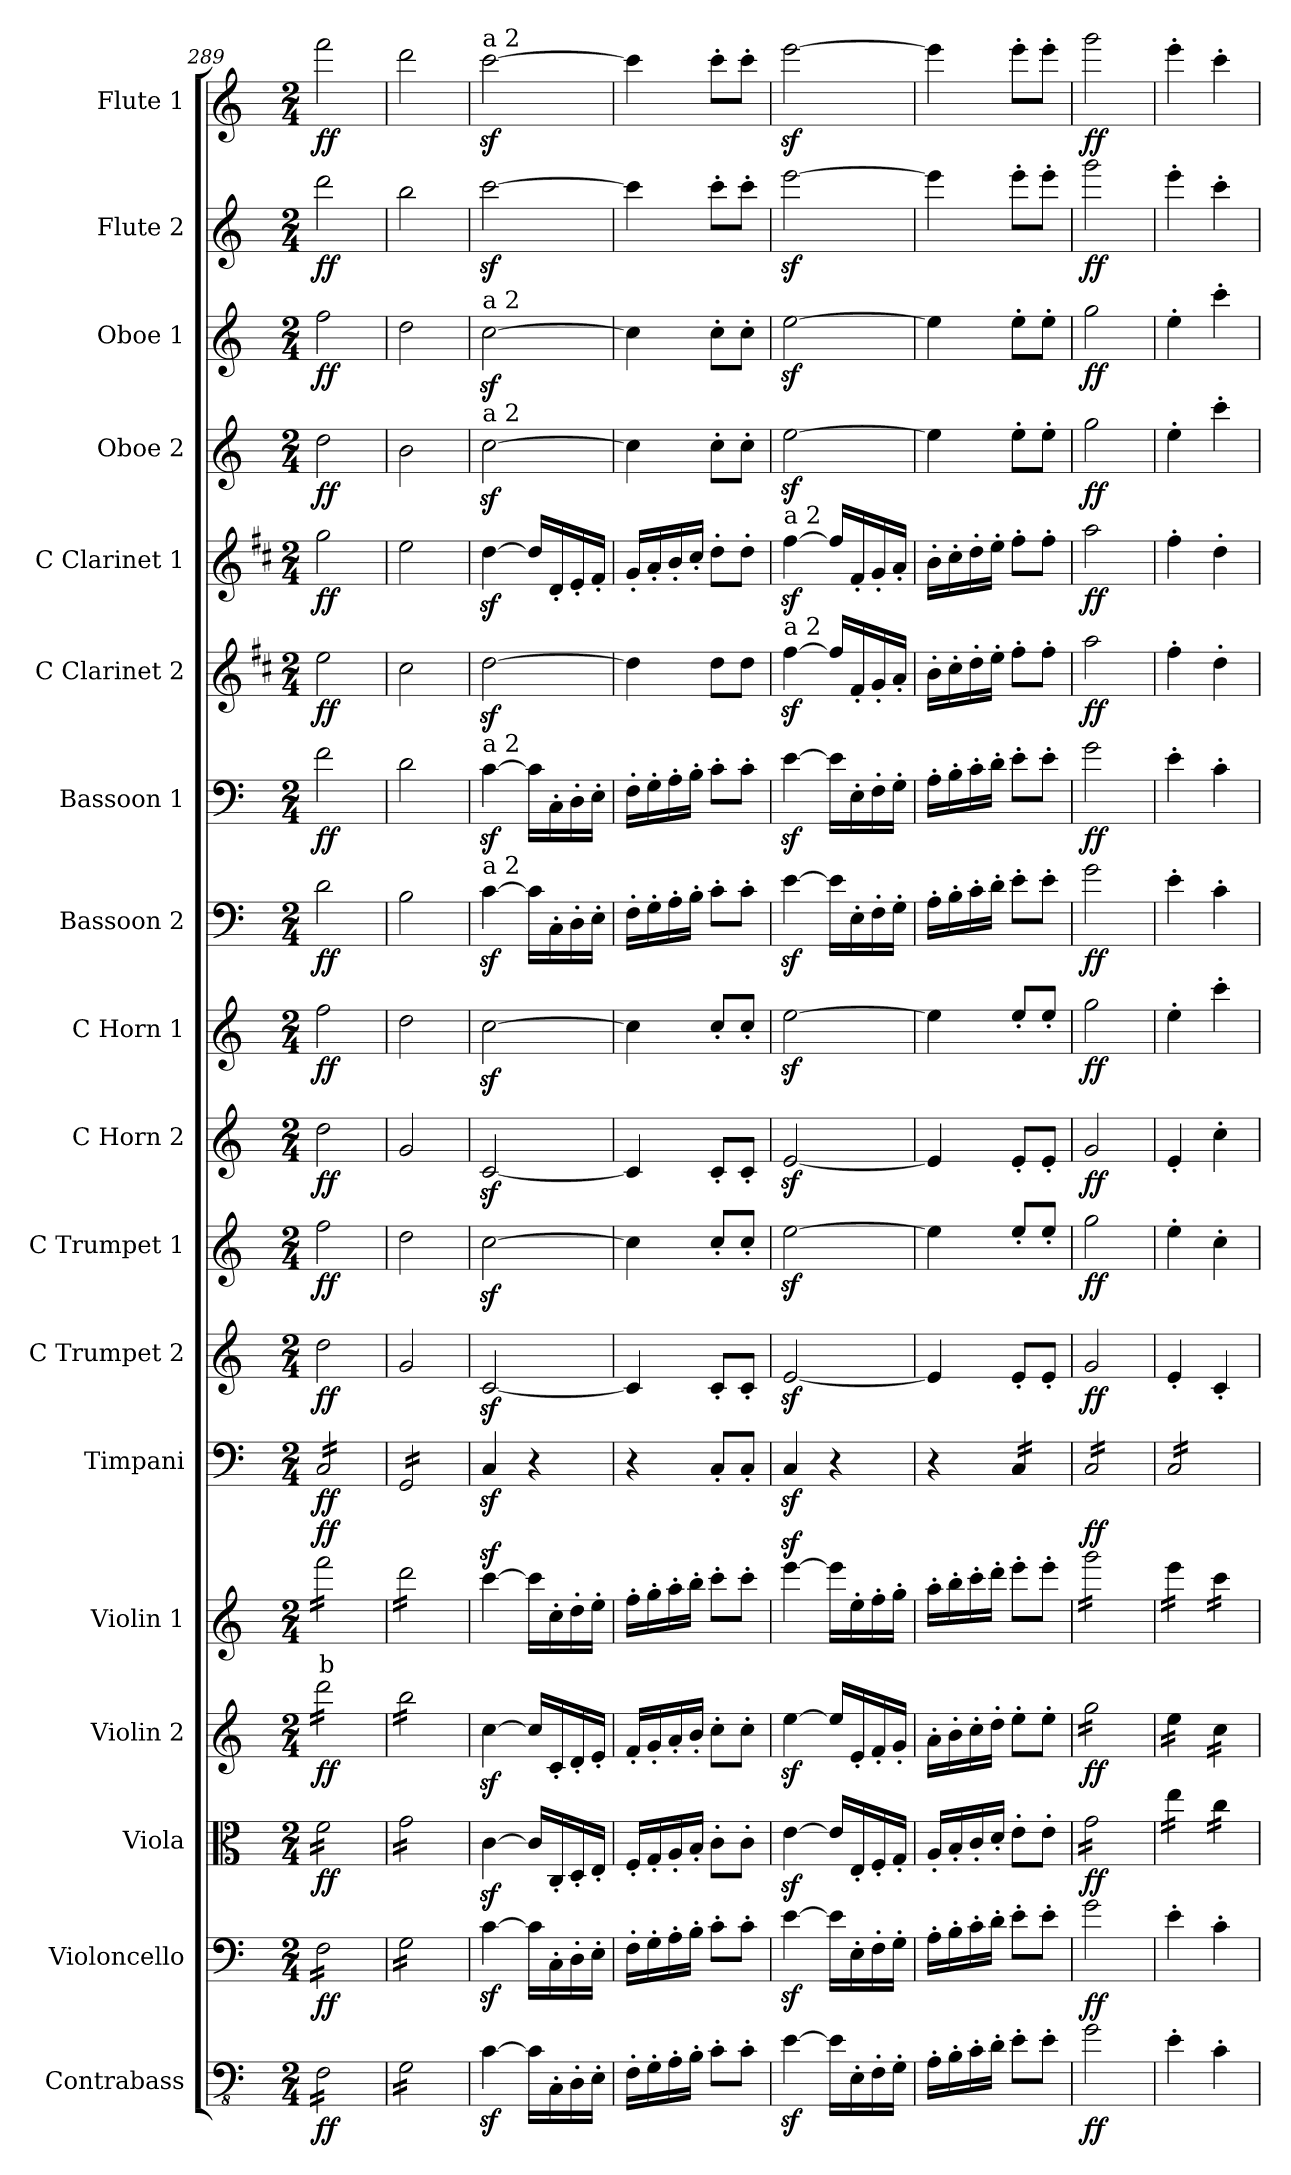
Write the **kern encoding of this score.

**kern	**dynam	**kern	**dynam	**kern	**dynam	**kern	**dynam	**kern	**text	**dynam	**kern	**dynam	**kern	**dynam	**kern	**dynam	**kern	**dynam	**kern	**dynam	**kern	**dynam	**kern	**dynam	**kern	**dynam	**kern	**dynam	**kern	**dynam	**kern	**dynam	**kern	**dynam	**kern	**dynam
*part18	*part18	*part17	*part17	*part16	*part16	*part15	*part15	*part14	*part14	*part14	*part13	*part13	*part12	*part12	*part11	*part11	*part10	*part10	*part9	*part9	*part8	*part8	*part7	*part7	*part6	*part6	*part5	*part5	*part4	*part4	*part3	*part3	*part2	*part2	*part1	*part1
*staff18	*staff18	*staff17	*staff17	*staff16	*staff16	*staff15	*staff15	*staff14	*staff14	*staff14	*staff13	*staff13	*staff12	*staff12	*staff11	*staff11	*staff10	*staff10	*staff9	*staff9	*staff8	*staff8	*staff7	*staff7	*staff6	*staff6	*staff5	*staff5	*staff4	*staff4	*staff3	*staff3	*staff2	*staff2	*staff1	*staff1
*I"Contrabass	*	*I"Violoncello	*	*I"Viola	*	*I"Violin 2	*	*I"Violin 1	*	*	*I"Timpani	*	*I"C Trumpet 2	*	*I"C Trumpet 1	*	*I"C Horn 2	*	*I"C Horn 1	*	*I"Bassoon 2	*	*I"Bassoon 1	*	*I"C Clarinet 2	*	*I"C Clarinet 1	*	*I"Oboe 2	*	*I"Oboe 1	*	*I"Flute 2	*	*I"Flute 1	*
*I'Cb	*	*I'Vc	*	*I'Vla	*	*I'Vln 2	*	*I'Vln 1	*	*	*I'Timp	*	*I'Tpt 2	*	*I'Tpt 1	*	*I'Hn 2	*	*I'Hn 1	*	*I'Bsn 2	*	*I'Bsn 1	*	*I'Cl 2	*	*I'Cl 1	*	*I'Ob 2	*	*I'Ob 1	*	*I'Fl 2	*	*I'Fl 1	*
*clefFv4	*	*clefF4	*	*clefC3	*	*clefG2	*	*clefG2	*	*	*clefF4	*	*clefG2	*	*clefG2	*	*clefG2	*	*clefG2	*	*clefF4	*	*clefF4	*	*clefG2	*	*clefG2	*	*clefG2	*	*clefG2	*	*clefG2	*	*clefG2	*
*	*	*	*	*	*	*	*	*	*	*	*	*	*	*	*	*	*ITrd7c12	*	*ITrd7c12	*	*	*	*	*	*ITrd1c2	*	*ITrd1c2	*	*	*	*	*	*	*	*	*
*k[]	*	*k[]	*	*k[]	*	*k[]	*	*k[]	*	*	*k[]	*	*k[]	*	*k[]	*	*k[]	*	*k[]	*	*k[]	*	*k[]	*	*k[]	*	*k[]	*	*k[]	*	*k[]	*	*k[]	*	*k[]	*
*M2/4	*	*M2/4	*	*M2/4	*	*M2/4	*	*M2/4	*	*	*M2/4	*	*M2/4	*	*M2/4	*	*M2/4	*	*M2/4	*	*M2/4	*	*M2/4	*	*M2/4	*	*M2/4	*	*M2/4	*	*M2/4	*	*M2/4	*	*M2/4	*
=289	=289	=289	=289	=289	=289	=289	=289	=289	=289	=289	=289	=289	=289	=289	=289	=289	=289	=289	=289	=289	=289	=289	=289	=289	=289	=289	=289	=289	=289	=289	=289	=289	=289	=289	=289	=289
!	!LO:DY:b	!	!LO:DY:b	!	!LO:DY:b	!	!LO:DY:b	!	!LO:LY:b:color=#FF0000	!LO:DY:b	!	!LO:DY:b	!	!LO:DY:b	!	!LO:DY:b	!	!LO:DY:b	!	!LO:DY:b	!	!LO:DY:b	!	!LO:DY:b	!	!LO:DY:b	!	!LO:DY:b	!	!LO:DY:b	!	!LO:DY:b	!	!LO:DY:b	!	!LO:DY:b
*tremolo	*	*	*	*	*	*	*	*	*	*	*	*	*	*	*	*	*	*	*	*	*	*	*	*	*	*	*	*	*	*	*	*	*	*	*	*
*	*	*tremolo	*	*	*	*	*	*	*	*	*	*	*	*	*	*	*	*	*	*	*	*	*	*	*	*	*	*	*	*	*	*	*	*	*	*
*	*	*	*	*tremolo	*	*	*	*	*	*	*	*	*	*	*	*	*	*	*	*	*	*	*	*	*	*	*	*	*	*	*	*	*	*	*	*
*	*	*	*	*	*	*tremolo	*	*	*	*	*	*	*	*	*	*	*	*	*	*	*	*	*	*	*	*	*	*	*	*	*	*	*	*	*	*
*	*	*	*	*	*	*	*	*tremolo	*	*	*	*	*	*	*	*	*	*	*	*	*	*	*	*	*	*	*	*	*	*	*	*	*	*	*	*
*	*	*	*	*	*	*	*	*	*	*	*tremolo	*	*	*	*	*	*	*	*	*	*	*	*	*	*	*	*	*	*	*	*	*	*	*	*	*
16FF\LL	ff	16F\LL	ff	16f\LL	ff	16ddd\LL	ff	16fff\LL	b	ff	16C/LL	ff	2dd\	ff	2ff\	ff	2d\	ff	2f\	ff	2d\	ff	2f\	ff	2dd\	ff	2ff\	ff	2dd\	ff	2ff\	ff	2ddd\	ff	2fff\	ff
16FF\	.	16F\	.	16f\	.	16ddd\	.	16fff\	.	.	16C/	.	.	.	.	.	.	.	.	.	.	.	.	.	.	.	.	.	.	.	.	.	.	.	.	.
16FF\	.	16F\	.	16f\	.	16ddd\	.	16fff\	.	.	16C/	.	.	.	.	.	.	.	.	.	.	.	.	.	.	.	.	.	.	.	.	.	.	.	.	.
16FF\	.	16F\	.	16f\	.	16ddd\	.	16fff\	.	.	16C/	.	.	.	.	.	.	.	.	.	.	.	.	.	.	.	.	.	.	.	.	.	.	.	.	.
16FF\	.	16F\	.	16f\	.	16ddd\	.	16fff\	.	.	16C/	.	.	.	.	.	.	.	.	.	.	.	.	.	.	.	.	.	.	.	.	.	.	.	.	.
16FF\	.	16F\	.	16f\	.	16ddd\	.	16fff\	.	.	16C/	.	.	.	.	.	.	.	.	.	.	.	.	.	.	.	.	.	.	.	.	.	.	.	.	.
16FF\	.	16F\	.	16f\	.	16ddd\	.	16fff\	.	.	16C/	.	.	.	.	.	.	.	.	.	.	.	.	.	.	.	.	.	.	.	.	.	.	.	.	.
16FF\JJ	.	16F\JJ	.	16f\JJ	.	16ddd\JJ	.	16fff\JJ	.	.	16C/JJ	.	.	.	.	.	.	.	.	.	.	.	.	.	.	.	.	.	.	.	.	.	.	.	.	.
=290	=290	=290	=290	=290	=290	=290	=290	=290	=290	=290	=290	=290	=290	=290	=290	=290	=290	=290	=290	=290	=290	=290	=290	=290	=290	=290	=290	=290	=290	=290	=290	=290	=290	=290	=290	=290
16GG\LL	.	16G\LL	.	16g\LL	.	16bb\LL	.	16ddd\LL	.	.	16GG/LL	.	2g/	.	2dd\	.	2G/	.	2d\	.	2B\	.	2d\	.	2b\	.	2dd\	.	2b\	.	2dd\	.	2bb\	.	2ddd\	.
16GG\	.	16G\	.	16g\	.	16bb\	.	16ddd\	.	.	16GG/	.	.	.	.	.	.	.	.	.	.	.	.	.	.	.	.	.	.	.	.	.	.	.	.	.
16GG\	.	16G\	.	16g\	.	16bb\	.	16ddd\	.	.	16GG/	.	.	.	.	.	.	.	.	.	.	.	.	.	.	.	.	.	.	.	.	.	.	.	.	.
16GG\	.	16G\	.	16g\	.	16bb\	.	16ddd\	.	.	16GG/	.	.	.	.	.	.	.	.	.	.	.	.	.	.	.	.	.	.	.	.	.	.	.	.	.
16GG\	.	16G\	.	16g\	.	16bb\	.	16ddd\	.	.	16GG/	.	.	.	.	.	.	.	.	.	.	.	.	.	.	.	.	.	.	.	.	.	.	.	.	.
16GG\	.	16G\	.	16g\	.	16bb\	.	16ddd\	.	.	16GG/	.	.	.	.	.	.	.	.	.	.	.	.	.	.	.	.	.	.	.	.	.	.	.	.	.
16GG\	.	16G\	.	16g\	.	16bb\	.	16ddd\	.	.	16GG/	.	.	.	.	.	.	.	.	.	.	.	.	.	.	.	.	.	.	.	.	.	.	.	.	.
16GG\JJ	.	16G\JJ	.	16g\JJ	.	16bb\JJ	.	16ddd\JJ	.	.	16GG/JJ	.	.	.	.	.	.	.	.	.	.	.	.	.	.	.	.	.	.	.	.	.	.	.	.	.
*	*	*	*	*	*	*	*	*	*	*	*Xtremolo	*	*	*	*	*	*	*	*	*	*	*	*	*	*	*	*	*	*	*	*	*	*	*	*	*
*	*	*	*	*	*	*	*	*Xtremolo	*	*	*	*	*	*	*	*	*	*	*	*	*	*	*	*	*	*	*	*	*	*	*	*	*	*	*	*
*	*	*	*	*	*	*Xtremolo	*	*	*	*	*	*	*	*	*	*	*	*	*	*	*	*	*	*	*	*	*	*	*	*	*	*	*	*	*	*
*	*	*	*	*Xtremolo	*	*	*	*	*	*	*	*	*	*	*	*	*	*	*	*	*	*	*	*	*	*	*	*	*	*	*	*	*	*	*	*
*	*	*Xtremolo	*	*	*	*	*	*	*	*	*	*	*	*	*	*	*	*	*	*	*	*	*	*	*	*	*	*	*	*	*	*	*	*	*	*
*Xtremolo	*	*	*	*	*	*	*	*	*	*	*	*	*	*	*	*	*	*	*	*	*	*	*	*	*	*	*	*	*	*	*	*	*	*	*	*
=291	=291	=291	=291	=291	=291	=291	=291	=291	=291	=291	=291	=291	=291	=291	=291	=291	=291	=291	=291	=291	=291	=291	=291	=291	=291	=291	=291	=291	=291	=291	=291	=291	=291	=291	=291	=291
!	!	!	!	!	!	!	!	!	!	!	!	!	!	!	!	!	!	!	!	!	!	!	!	!	!	!	!	!	!	!	!	!	!	!	!LO:TX:a:t=a 2	!
!	!	!	!	!	!	!	!	!	!	!	!	!	!	!	!	!	!	!	!	!	!	!	!	!	!	!	!	!	!	!	!LO:TX:a:t=a 2	!	!	!	!	!
!	!	!	!	!	!	!	!	!	!	!	!	!	!	!	!	!	!	!	!	!	!	!	!	!	!	!	!	!	!LO:TX:a:t=a 2	!	!	!	!	!	!	!
!	!	!	!	!	!	!	!	!	!	!	!	!	!	!	!	!	!	!	!	!	!	!	!LO:TX:a:t=a 2	!	!	!	!	!	!	!	!	!	!	!	!	!
!	!	!	!	!	!	!	!	!	!	!	!	!	!	!	!	!	!	!	!	!	!LO:TX:a:t=a 2	!	!	!	!	!	!	!	!	!	!	!	!	!	!	!
[4Cz<\	.	[4cz<\	.	[4cz<\	.	[4ccz<\	.	[4cccz<\	.	.	4Cz</	.	[2cz</	.	[2ccz<\	.	[2Cz</	.	[2cz<\	.	[4cz<\	.	[4cz<\	.	[2ccz<\	.	[4ccz<\	.	[2ccz<\	.	[2ccz<\	.	[2cccz<\	.	[2cccz<\	.
16C\LL]	.	16c\LL]	.	16c/LL]	.	16cc/LL]	.	16ccc\LL]	.	.	4r	.	.	.	.	.	.	.	.	.	16c\LL]	.	16c\LL]	.	.	.	16cc/LL]	.	.	.	.	.	.	.	.	.
16CC'\	.	16C'\	.	16C'/	.	16c'/	.	16cc'\	.	.	.	.	.	.	.	.	.	.	.	.	16C'\	.	16C'\	.	.	.	16c'/	.	.	.	.	.	.	.	.	.
16DD'\	.	16D'\	.	16D'/	.	16d'/	.	16dd'\	.	.	.	.	.	.	.	.	.	.	.	.	16D'\	.	16D'\	.	.	.	16d'/	.	.	.	.	.	.	.	.	.
16EE'\JJ	.	16E'\JJ	.	16E'/JJ	.	16e'/JJ	.	16ee'\JJ	.	.	.	.	.	.	.	.	.	.	.	.	16E'\JJ	.	16E'\JJ	.	.	.	16e'/JJ	.	.	.	.	.	.	.	.	.
=292	=292	=292	=292	=292	=292	=292	=292	=292	=292	=292	=292	=292	=292	=292	=292	=292	=292	=292	=292	=292	=292	=292	=292	=292	=292	=292	=292	=292	=292	=292	=292	=292	=292	=292	=292	=292
16FF'\LL	.	16F'\LL	.	16F'/LL	.	16f'/LL	.	16ff'\LL	.	.	4r	.	4c/]	.	4cc\]	.	4C/]	.	4c\]	.	16F'\LL	.	16F'\LL	.	4cc\]	.	16f'/LL	.	4cc\]	.	4cc\]	.	4ccc\]	.	4ccc\]	.
16GG'\	.	16G'\	.	16G'/	.	16g'/	.	16gg'\	.	.	.	.	.	.	.	.	.	.	.	.	16G'\	.	16G'\	.	.	.	16g'/	.	.	.	.	.	.	.	.	.
16AA'\	.	16A'\	.	16A'/	.	16a'/	.	16aa'\	.	.	.	.	.	.	.	.	.	.	.	.	16A'\	.	16A'\	.	.	.	16a'/	.	.	.	.	.	.	.	.	.
16BB'\JJ	.	16B'\JJ	.	16B'/JJ	.	16b'/JJ	.	16bb'\JJ	.	.	.	.	.	.	.	.	.	.	.	.	16B'\JJ	.	16B'\JJ	.	.	.	16b'/JJ	.	.	.	.	.	.	.	.	.
8C'\L	.	8c'\L	.	8c'\L	.	8cc'\L	.	8ccc'\L	.	.	8C'/L	.	8c'/L	.	8cc'/L	.	8C'/L	.	8c'/L	.	8c'\L	.	8c'\L	.	8cc\L	.	8cc'\L	.	8cc'\L	.	8cc'\L	.	8ccc'\L	.	8ccc'\L	.
8C'\J	.	8c'\J	.	8c'\J	.	8cc'\J	.	8ccc'\J	.	.	8C'/J	.	8c'/J	.	8cc'/J	.	8C'/J	.	8c'/J	.	8c'\J	.	8c'\J	.	8cc\J	.	8cc'\J	.	8cc'\J	.	8cc'\J	.	8ccc'\J	.	8ccc'\J	.
=293	=293	=293	=293	=293	=293	=293	=293	=293	=293	=293	=293	=293	=293	=293	=293	=293	=293	=293	=293	=293	=293	=293	=293	=293	=293	=293	=293	=293	=293	=293	=293	=293	=293	=293	=293	=293
!	!	!	!	!	!	!	!	!	!	!	!	!	!	!	!	!	!	!	!	!	!	!	!	!	!	!	!LO:TX:a:t=a 2	!	!	!	!	!	!	!	!	!
!	!	!	!	!	!	!	!	!	!	!	!	!	!	!	!	!	!	!	!	!	!	!	!	!	!LO:TX:a:t=a 2	!	!	!	!	!	!	!	!	!	!	!
[4Ez<\	.	[4ez<\	.	[4ez<\	.	[4eez<\	.	[4eeez<\	.	.	4Cz</	.	[2ez</	.	[2eez<\	.	[2Ez</	.	[2ez<\	.	[4ez<\	.	[4ez<\	.	[4eez<\	.	[4eez<\	.	[2eez<\	.	[2eez<\	.	[2eeez<\	.	[2eeez<\	.
16E\LL]	.	16e\LL]	.	16e/LL]	.	16ee/LL]	.	16eee\LL]	.	.	4r	.	.	.	.	.	.	.	.	.	16e\LL]	.	16e\LL]	.	16ee/LL]	.	16ee/LL]	.	.	.	.	.	.	.	.	.
16EE'\	.	16E'\	.	16E'/	.	16e'/	.	16ee'\	.	.	.	.	.	.	.	.	.	.	.	.	16E'\	.	16E'\	.	16e'/	.	16e'/	.	.	.	.	.	.	.	.	.
16FF'\	.	16F'\	.	16F'/	.	16f'/	.	16ff'\	.	.	.	.	.	.	.	.	.	.	.	.	16F'\	.	16F'\	.	16f'/	.	16f'/	.	.	.	.	.	.	.	.	.
16GG'\JJ	.	16G'\JJ	.	16G'/JJ	.	16g'/JJ	.	16gg'\JJ	.	.	.	.	.	.	.	.	.	.	.	.	16G'\JJ	.	16G'\JJ	.	16g'/JJ	.	16g'/JJ	.	.	.	.	.	.	.	.	.
=294	=294	=294	=294	=294	=294	=294	=294	=294	=294	=294	=294	=294	=294	=294	=294	=294	=294	=294	=294	=294	=294	=294	=294	=294	=294	=294	=294	=294	=294	=294	=294	=294	=294	=294	=294	=294
16AA'\LL	.	16A'\LL	.	16A'/LL	.	16a'\LL	.	16aa'\LL	.	.	4r	.	4e/]	.	4ee\]	.	4E/]	.	4e\]	.	16A'\LL	.	16A'\LL	.	16a'\LL	.	16a'\LL	.	4ee\]	.	4ee\]	.	4eee\]	.	4eee\]	.
16BB'\	.	16B'\	.	16B'/	.	16b'\	.	16bb'\	.	.	.	.	.	.	.	.	.	.	.	.	16B'\	.	16B'\	.	16b'\	.	16b'\	.	.	.	.	.	.	.	.	.
16C'\	.	16c'\	.	16c'/	.	16cc'\	.	16ccc'\	.	.	.	.	.	.	.	.	.	.	.	.	16c'\	.	16c'\	.	16cc'\	.	16cc'\	.	.	.	.	.	.	.	.	.
16D'\JJ	.	16d'\JJ	.	16d'/JJ	.	16dd'\JJ	.	16ddd'\JJ	.	.	.	.	.	.	.	.	.	.	.	.	16d'\JJ	.	16d'\JJ	.	16dd'\JJ	.	16dd'\JJ	.	.	.	.	.	.	.	.	.
*	*	*	*	*	*	*	*	*	*	*	*tremolo	*	*	*	*	*	*	*	*	*	*	*	*	*	*	*	*	*	*	*	*	*	*	*	*	*
8E'\L	.	8e'\L	.	8e'\L	.	8ee'\L	.	8eee'\L	.	.	16C/LL	.	8e'/L	.	8ee'/L	.	8E'/L	.	8e'/L	.	8e'\L	.	8e'\L	.	8ee'\L	.	8ee'\L	.	8ee'\L	.	8ee'\L	.	8eee'\L	.	8eee'\L	.
.	.	.	.	.	.	.	.	.	.	.	16C/	.	.	.	.	.	.	.	.	.	.	.	.	.	.	.	.	.	.	.	.	.	.	.	.	.
8E'\J	.	8e'\J	.	8e'\J	.	8ee'\J	.	8eee'\J	.	.	16C/	.	8e'/J	.	8ee'/J	.	8E'/J	.	8e'/J	.	8e'\J	.	8e'\J	.	8ee'\J	.	8ee'\J	.	8ee'\J	.	8ee'\J	.	8eee'\J	.	8eee'\J	.
.	.	.	.	.	.	.	.	.	.	.	16C/JJ	.	.	.	.	.	.	.	.	.	.	.	.	.	.	.	.	.	.	.	.	.	.	.	.	.
=295	=295	=295	=295	=295	=295	=295	=295	=295	=295	=295	=295	=295	=295	=295	=295	=295	=295	=295	=295	=295	=295	=295	=295	=295	=295	=295	=295	=295	=295	=295	=295	=295	=295	=295	=295	=295
!	!LO:DY:b	!	!LO:DY:b	!	!LO:DY:b	!	!LO:DY:b	!	!	!LO:DY:b	!	!	!	!LO:DY:b	!	!LO:DY:b	!	!LO:DY:b	!	!LO:DY:b	!	!LO:DY:b	!	!LO:DY:b	!	!LO:DY:b	!	!LO:DY:b	!	!LO:DY:b	!	!LO:DY:b	!	!LO:DY:b	!	!LO:DY:b
*	*	*	*	*tremolo	*	*	*	*	*	*	*	*	*	*	*	*	*	*	*	*	*	*	*	*	*	*	*	*	*	*	*	*	*	*	*	*
*	*	*	*	*	*	*tremolo	*	*	*	*	*	*	*	*	*	*	*	*	*	*	*	*	*	*	*	*	*	*	*	*	*	*	*	*	*	*
*	*	*	*	*	*	*	*	*tremolo	*	*	*	*	*	*	*	*	*	*	*	*	*	*	*	*	*	*	*	*	*	*	*	*	*	*	*	*
2G\	ff	2g\	ff	16g\LL	ff	16gg\LL	ff	16ggg\LL	.	ff	16C/LL	.	2g/	ff	2gg\	ff	2G/	ff	2g\	ff	2g\	ff	2g\	ff	2gg\	ff	2gg\	ff	2gg\	ff	2gg\	ff	2ggg\	ff	2ggg\	ff
.	.	.	.	16g\	.	16gg\	.	16ggg\	.	.	16C/	.	.	.	.	.	.	.	.	.	.	.	.	.	.	.	.	.	.	.	.	.	.	.	.	.
.	.	.	.	16g\	.	16gg\	.	16ggg\	.	.	16C/	.	.	.	.	.	.	.	.	.	.	.	.	.	.	.	.	.	.	.	.	.	.	.	.	.
.	.	.	.	16g\	.	16gg\	.	16ggg\	.	.	16C/	.	.	.	.	.	.	.	.	.	.	.	.	.	.	.	.	.	.	.	.	.	.	.	.	.
.	.	.	.	16g\	.	16gg\	.	16ggg\	.	.	16C/	.	.	.	.	.	.	.	.	.	.	.	.	.	.	.	.	.	.	.	.	.	.	.	.	.
.	.	.	.	16g\	.	16gg\	.	16ggg\	.	.	16C/	.	.	.	.	.	.	.	.	.	.	.	.	.	.	.	.	.	.	.	.	.	.	.	.	.
.	.	.	.	16g\	.	16gg\	.	16ggg\	.	.	16C/	.	.	.	.	.	.	.	.	.	.	.	.	.	.	.	.	.	.	.	.	.	.	.	.	.
.	.	.	.	16g\JJ	.	16gg\JJ	.	16ggg\JJ	.	.	16C/JJ	.	.	.	.	.	.	.	.	.	.	.	.	.	.	.	.	.	.	.	.	.	.	.	.	.
=296	=296	=296	=296	=296	=296	=296	=296	=296	=296	=296	=296	=296	=296	=296	=296	=296	=296	=296	=296	=296	=296	=296	=296	=296	=296	=296	=296	=296	=296	=296	=296	=296	=296	=296	=296	=296
4E'\	.	4e'\	.	16ee\LL	.	16ee\LL	.	16eee\LL	.	.	16C/LL	.	4e'/	.	4ee'\	.	4E'/	.	4e'\	.	4e'\	.	4e'\	.	4ee'\	.	4ee'\	.	4ee'\	.	4ee'\	.	4eee'\	.	4eee'\	.
.	.	.	.	16ee\	.	16ee\	.	16eee\	.	.	16C/	.	.	.	.	.	.	.	.	.	.	.	.	.	.	.	.	.	.	.	.	.	.	.	.	.
.	.	.	.	16ee\	.	16ee\	.	16eee\	.	.	16C/	.	.	.	.	.	.	.	.	.	.	.	.	.	.	.	.	.	.	.	.	.	.	.	.	.
.	.	.	.	16ee\JJ	.	16ee\JJ	.	16eee\JJ	.	.	16C/	.	.	.	.	.	.	.	.	.	.	.	.	.	.	.	.	.	.	.	.	.	.	.	.	.
4C'\	.	4c'\	.	16cc\LL	.	16cc\LL	.	16ccc\LL	.	.	16C/	.	4c'/	.	4cc'\	.	4c'\	.	4cc'\	.	4c'\	.	4c'\	.	4cc'\	.	4cc'\	.	4ccc'\	.	4ccc'\	.	4ccc'\	.	4ccc'\	.
.	.	.	.	16cc\	.	16cc\	.	16ccc\	.	.	16C/	.	.	.	.	.	.	.	.	.	.	.	.	.	.	.	.	.	.	.	.	.	.	.	.	.
.	.	.	.	16cc\	.	16cc\	.	16ccc\	.	.	16C/	.	.	.	.	.	.	.	.	.	.	.	.	.	.	.	.	.	.	.	.	.	.	.	.	.
.	.	.	.	16cc\JJ	.	16cc\JJ	.	16ccc\JJ	.	.	16C/JJ	.	.	.	.	.	.	.	.	.	.	.	.	.	.	.	.	.	.	.	.	.	.	.	.	.
*	*	*	*	*	*	*	*	*	*	*	*Xtremolo	*	*	*	*	*	*	*	*	*	*	*	*	*	*	*	*	*	*	*	*	*	*	*	*	*
*	*	*	*	*	*	*	*	*Xtremolo	*	*	*	*	*	*	*	*	*	*	*	*	*	*	*	*	*	*	*	*	*	*	*	*	*	*	*	*
*	*	*	*	*	*	*Xtremolo	*	*	*	*	*	*	*	*	*	*	*	*	*	*	*	*	*	*	*	*	*	*	*	*	*	*	*	*	*	*
*	*	*	*	*Xtremolo	*	*	*	*	*	*	*	*	*	*	*	*	*	*	*	*	*	*	*	*	*	*	*	*	*	*	*	*	*	*	*	*
=	=	=	=	=	=	=	=	=	=	=	=	=	=	=	=	=	=	=	=	=	=	=	=	=	=	=	=	=	=	=	=	=	=	=	=	=
*-	*-	*-	*-	*-	*-	*-	*-	*-	*-	*-	*-	*-	*-	*-	*-	*-	*-	*-	*-	*-	*-	*-	*-	*-	*-	*-	*-	*-	*-	*-	*-	*-	*-	*-	*-	*-
